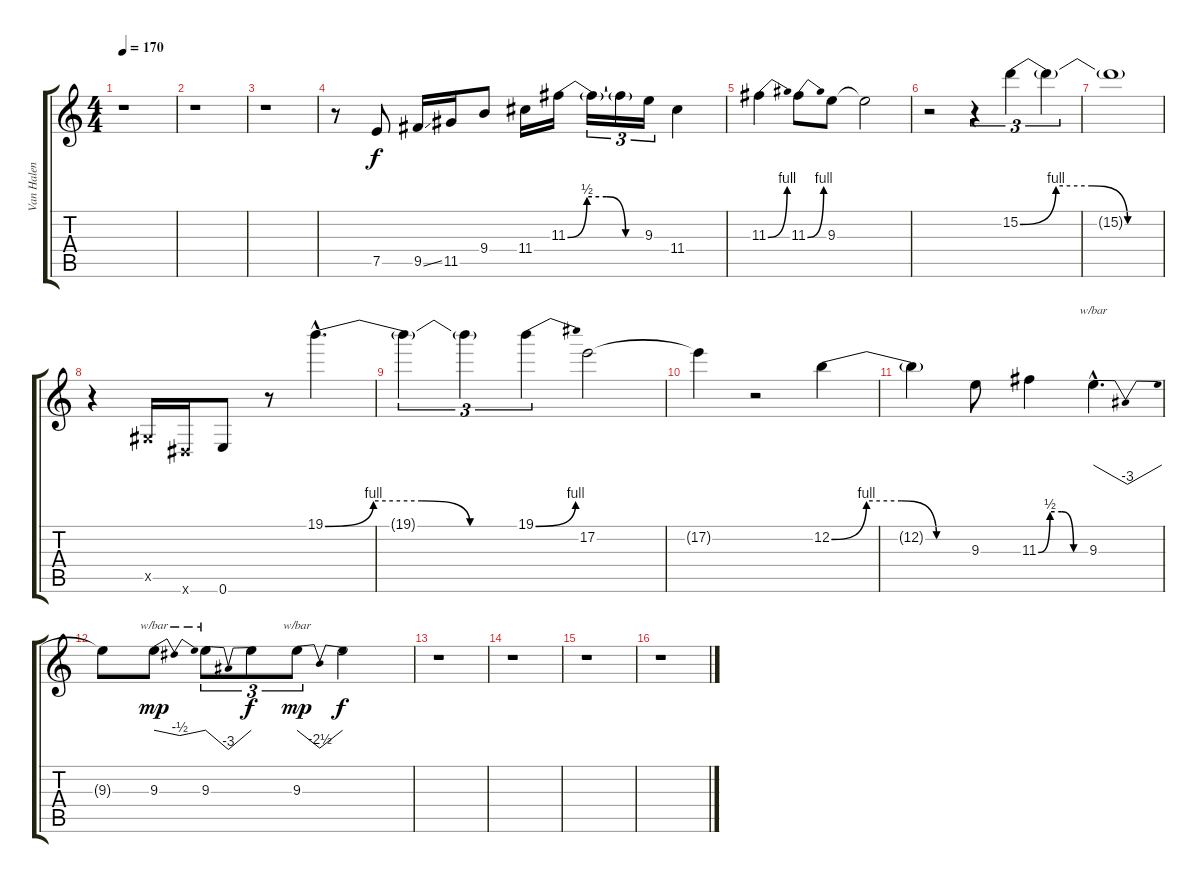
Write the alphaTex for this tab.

\track ("Van Halen 2" "Van Halen ") {instrument overdrivenguitar}
\staff {score tabs}
\tuning (E4 B3 G3 D3 A2 E2) {hide}
\ts (4 4)
\tempo 170
\clef g2
\ks c
r.1{dy f} |
r.1 |
r.1 |
r.8 7.5.8 9.5{ss}.16 11.5.16 9.4.8 11.4.16 11.3{be (custom 0 0 15 2 30 2 45 0 60 0)}.16 11.3{t}.16{tu (3 2)} 11.3{t}.16{tu (3 2)} 9.3.16{tu (3 2)} 11.4.4 |
11.3{be (bend 0 0 60 4)}.4 11.3{be (bend 0 0 60 4)}.8 9.3.8 9.3{t}.2 |
r.2 r.4{tu (3 2)} 15.2{be (custom 0 0 15 4 30 4 45 0 60 0)}.4{tu (3 2)} 15.2{t}.4{tu (3 2)} |
15.2{t}.1 |
r.4 -1.5{x}.16 -1.6{x}.16 0.6.8 r.8 19.1{be (custom 0 0 15 4 30 4 45 0 60 0) hac}.4{d} |
19.1{t}.4{tu (3 2)} 19.1{t}.4{tu (3 2)} 19.1{be (bend 0 0 60 4)}.4{tu (3 2)} 17.2.2 |
17.2{t}.4 r.2 12.2{be (custom 0 0 15 4 30 4 45 0 60 0)}.4 |
12.2{t}.4 9.3.8 11.3{be (custom 0 0 15 2 30 2 45 0 60 0)}.4 9.3{hac}.4{d tbe (dip default 0 0 30 -12 60 0)} |
9.3{t}.8 9.3.8{tbe (dip default 0 0 30 -2 60 0) dy mp} 9.3.8{tu (3 2) tbe (dip default 0 0 30 -12 60 0)} 9.3{t}.8{tu (3 2) dy f} 9.3.8{tu (3 2) tbe (dip default 0 0 30 -10 60 0) dy mp} 9.3{t}.2{dy f} |
r.1 |
r.1 |
r.1 |
r.1
